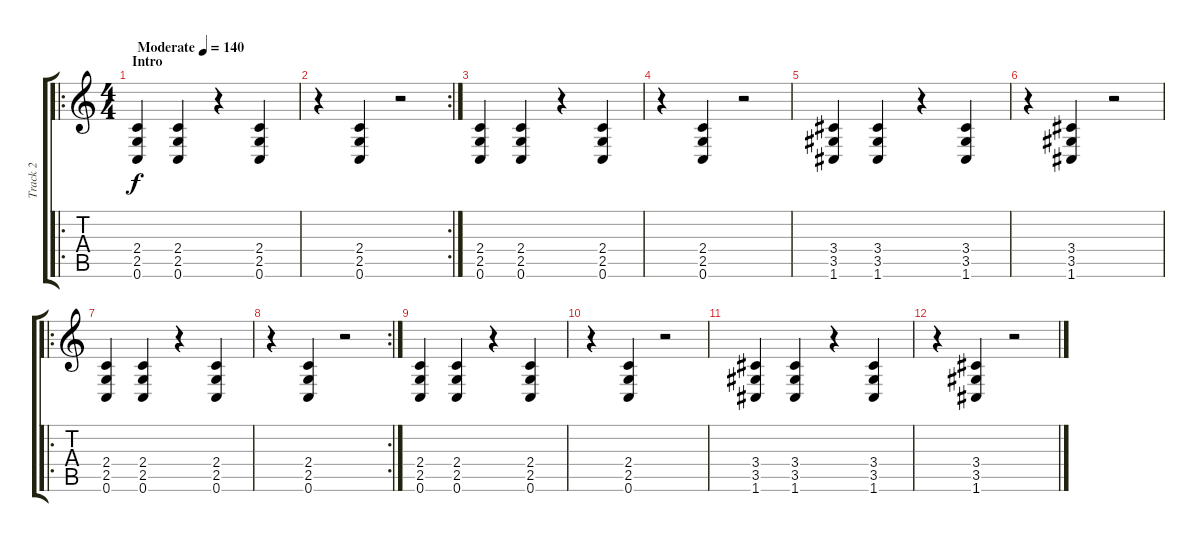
\track ("Track 2" "Track 2") {instrument distortionguitar}
\staff {score tabs}
\tuning (C4 G3 Eb3 Bb2 F2 C2) {hide}
\ro
\ts (4 4)
\section ("" "Intro")
\tempo (140 "Moderate")
\clef g2
\ks c
(2.4 2.5 0.6).4{dy f instrument distortionguitar} (2.4 2.5 0.6).4 r.4 (2.4 2.5 0.6).4 |
\rc 2
r.4 (2.4 2.5 0.6).4 r.2 |
(2.4 2.5 0.6).4 (2.4 2.5 0.6).4 r.4 (2.4 2.5 0.6).4 |
r.4 (2.4 2.5 0.6).4 r.2 |
(3.4 3.5 1.6).4 (3.4 3.5 1.6).4 r.4 (3.4 3.5 1.6).4 |
r.4 (3.4 3.5 1.6).4 r.2 |
\ro
(2.4 2.5 0.6).4 (2.4 2.5 0.6).4 r.4 (2.4 2.5 0.6).4 |
\rc 2
r.4 (2.4 2.5 0.6).4 r.2 |
(2.4 2.5 0.6).4 (2.4 2.5 0.6).4 r.4 (2.4 2.5 0.6).4 |
r.4 (2.4 2.5 0.6).4 r.2 |
(3.4 3.5 1.6).4 (3.4 3.5 1.6).4 r.4 (3.4 3.5 1.6).4 |
r.4 (3.4 3.5 1.6).4 r.2
